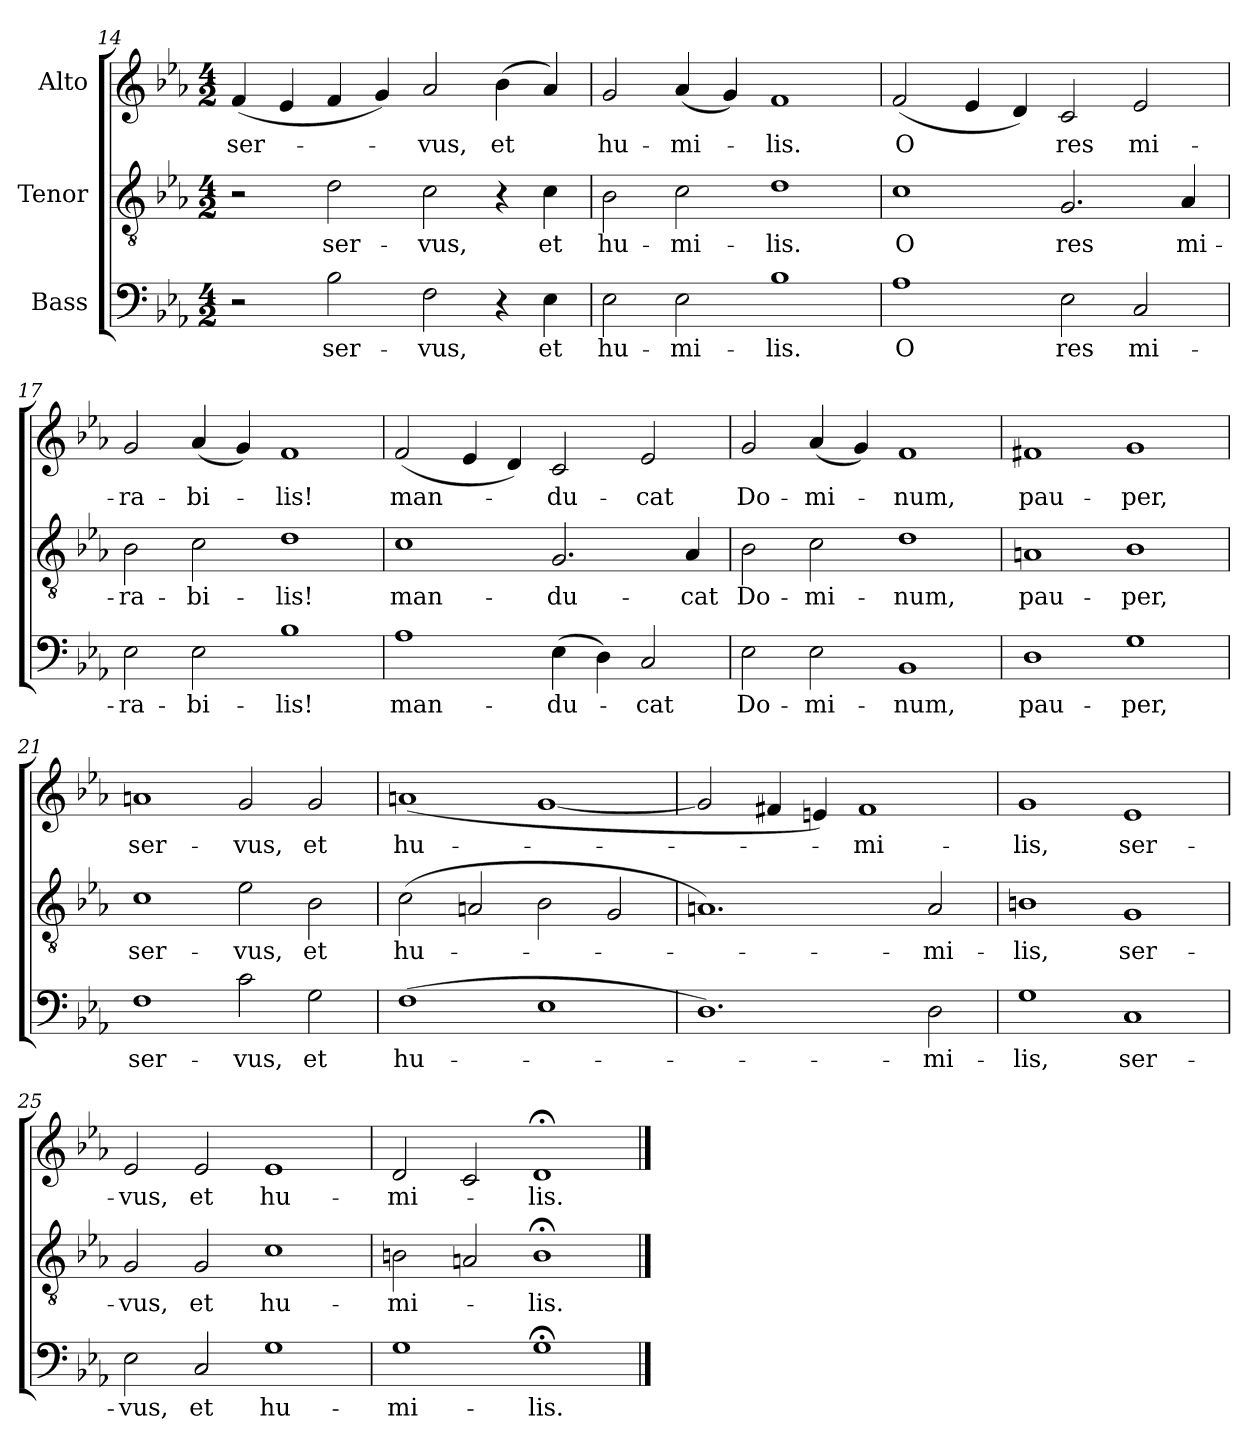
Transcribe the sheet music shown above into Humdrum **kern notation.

**kern	**text	**kern	**text	**kern	**text
*part3	*part3	*part2	*part2	*part1	*part1
*staff3	*staff3	*staff2	*staff2	*staff1	*staff1
*I"Bass	*	*I"Tenor	*	*I"Alto	*
*clefF4	*	*clefGv2	*	*clefG2	*
*k[b-e-a-]	*	*k[b-e-a-]	*	*k[b-e-a-]	*
*E-:	*	*E-:	*	*E-:	*
*M4/2	*	*M4/2	*	*M4/2	*
=14	=14	=14	=14	=14	=14
!	!	!	!	!	!LO:LY:b
2r	.	2r	.	(<4f/	ser-
.	.	.	.	4e-/	.
!	!LO:LY:b	!	!LO:LY:b	!	!
2B-\	ser-	2d\	ser-	4f/	.
.	.	.	.	4g/)	.
!	!LO:LY:b	!	!LO:LY:b	!	!LO:LY:b
2F\	-vus,	2c\	-vus,	2a-/	-vus,
!	!	!	!	!	!LO:LY:b
4r	.	4r	.	(>4b-\	et
!	!LO:LY:b	!	!LO:LY:b	!	!
4E-\	et	4c\	et	4a-/)	.
=15	=15	=15	=15	=15	=15
!	!LO:LY:b	!	!LO:LY:b	!	!LO:LY:b
2E-\	hu-	2B-\	hu-	2g/	hu-
!	!LO:LY:b	!	!LO:LY:b	!	!LO:LY:b
2E-\	-mi-	2c\	-mi-	(<4a-/	-mi-
.	.	.	.	4g/)	.
!	!LO:LY:b	!	!LO:LY:b	!	!LO:LY:b
1B-	-lis.	1d	-lis.	1f	-lis.
!!LO:LB:g=z
=16	=16	=16	=16	=16	=16
!	!LO:LY:b	!	!LO:LY:b	!	!LO:LY:b
1A-	O	1c	O	(<2f/	O
.	.	.	.	4e-/	.
.	.	.	.	4d/)	.
!	!LO:LY:b	!	!LO:LY:b	!	!LO:LY:b
2E-\	res	2.G/	res	2c/	res
!	!LO:LY:b	!	!	!	!LO:LY:b
2C/	mi-	.	.	2e-/	mi-
!	!	!	!LO:LY:b	!	!
.	.	4A-/	mi-	.	.
=17	=17	=17	=17	=17	=17
!	!LO:LY:b	!	!LO:LY:b	!	!LO:LY:b
2E-\	-ra-	2B-\	-ra-	2g/	-ra-
!	!LO:LY:b	!	!LO:LY:b	!	!LO:LY:b
2E-\	-bi-	2c\	-bi-	(<4a-/	-bi-
.	.	.	.	4g/)	.
!	!LO:LY:b	!	!LO:LY:b	!	!LO:LY:b
1B-	-lis!	1d	-lis!	1f	-lis!
=18	=18	=18	=18	=18	=18
!	!LO:LY:b	!	!LO:LY:b	!	!LO:LY:b
1A-	man-	1c	man-	(<2f/	man-
.	.	.	.	4e-/	.
.	.	.	.	4d/)	.
!	!LO:LY:b	!	!LO:LY:b	!	!LO:LY:b
(>4E-\	-du-	2.G/	-du-	2c/	-du-
4D\)	.	.	.	.	.
!	!LO:LY:b	!	!	!	!LO:LY:b
2C/	-cat	.	.	2e-/	-cat
!	!	!	!LO:LY:b	!	!
.	.	4A-/	-cat	.	.
=19	=19	=19	=19	=19	=19
!	!LO:LY:b	!	!LO:LY:b	!	!LO:LY:b
2E-\	Do-	2B-\	Do-	2g/	Do-
!	!LO:LY:b	!	!LO:LY:b	!	!LO:LY:b
2E-\	-mi-	2c\	-mi-	(<4a-/	-mi-
.	.	.	.	4g/)	.
!	!LO:LY:b	!	!LO:LY:b	!	!LO:LY:b
1BB-	-num,	1d	-num,	1f	-num,
=20	=20	=20	=20	=20	=20
!	!LO:LY:b	!	!LO:LY:b	!	!LO:LY:b
1D	pau-	1An	pau-	1f#X	pau-
!	!LO:LY:b	!	!LO:LY:b	!	!LO:LY:b
1G	-per,	1B-	-per,	1g	-per,
!!LO:LB:g=z
=21	=21	=21	=21	=21	=21
!	!LO:LY:b	!	!LO:LY:b	!	!LO:LY:b
1F	ser-	1c	ser-	1an	ser-
!	!LO:LY:b	!	!LO:LY:b	!	!LO:LY:b
2c\	-vus,	2e-\	-vus,	2g/	-vus,
!	!LO:LY:b	!	!LO:LY:b	!	!LO:LY:b
2G\	et	2B-\	et	2g/	et
=22	=22	=22	=22	=22	=22
!	!LO:LY:b	!	!LO:LY:b	!	!LO:LY:b
(>1F	hu-	(>2c\	hu-	(<1an	hu-
.	.	2An/	.	.	.
1E-	.	2B-\	.	[1g	.
.	.	2G/	.	.	.
=23	=23	=23	=23	=23	=23
1.D)	.	1.An)	.	2g/]	.
.	.	.	.	4f#X/	.
.	.	.	.	4en/)	.
!	!	!	!	!	!LO:LY:b
.	.	.	.	1f#	-mi-
!	!LO:LY:b	!	!LO:LY:b	!	!
2D\	-mi-	2A/	-mi-	.	.
=24	=24	=24	=24	=24	=24
!	!LO:LY:b	!	!LO:LY:b	!	!LO:LY:b
1G	-lis,	1Bn	-lis,	1g	-lis,
!	!LO:LY:b	!	!LO:LY:b	!	!LO:LY:b
1C	ser-	1G	ser-	1e-	ser-
=25	=25	=25	=25	=25	=25
!	!LO:LY:b	!	!LO:LY:b	!	!LO:LY:b
2E-\	-vus,	2G/	-vus,	2e-/	-vus,
!	!LO:LY:b	!	!LO:LY:b	!	!LO:LY:b
2C/	et	2G/	et	2e-/	et
!	!LO:LY:b	!	!LO:LY:b	!	!LO:LY:b
1G	hu-	1c	hu-	1e-	hu-
=26	=26	=26	=26	=26	=26
!	!LO:LY:b	!	!LO:LY:b	!	!LO:LY:b
1G	-mi-	2Bn\	-mi-	2d/	-mi-
.	.	2An/	.	2c/	.
!	!LO:LY:b	!	!LO:LY:b	!	!LO:LY:b
1G;<	-lis.	1B;<	-lis.	1d;<	-lis.
==	==	==	==	==	==
*-	*-	*-	*-	*-	*-
